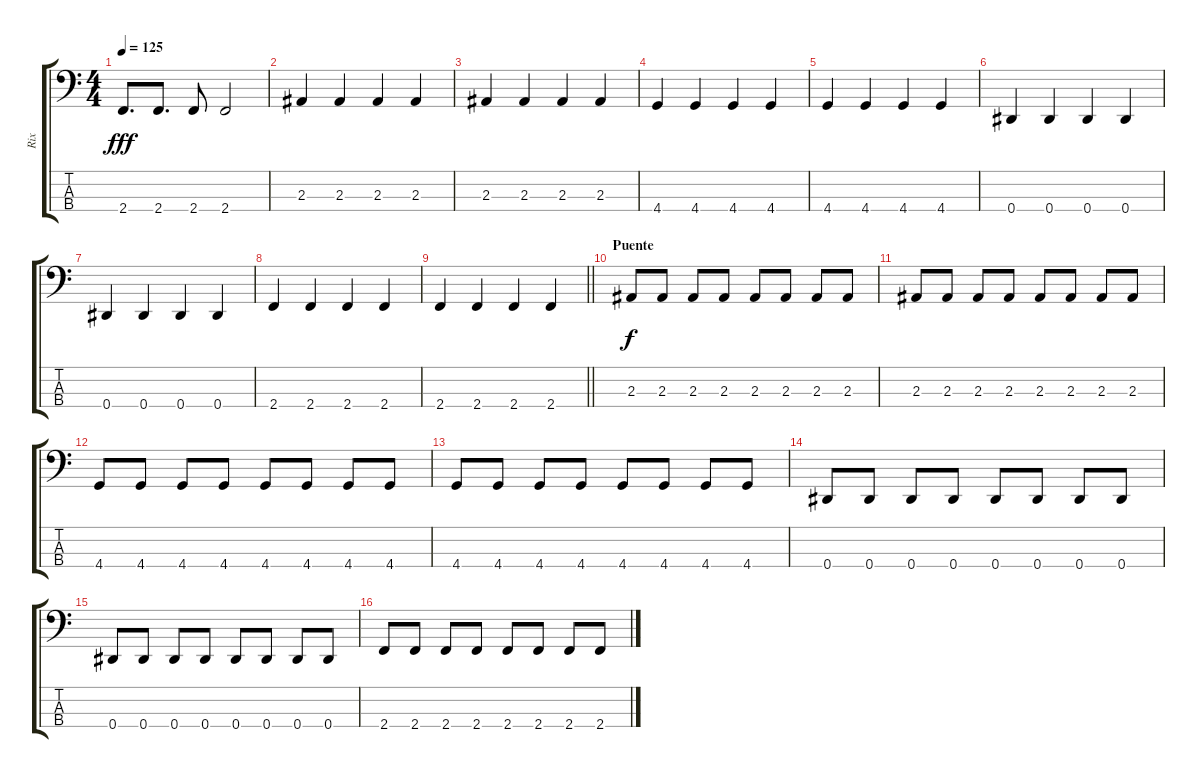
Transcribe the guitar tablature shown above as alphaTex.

\track ("Rix" "Rix") {instrument electricbasspick}
\staff {score tabs}
\tuning (Gb2 Db2 Ab1 Eb1) {hide}
\ts (4 4)
\tempo 125
\clef f4
\ks c
2.4.8{d dy fff} 2.4.8{d} 2.4.8 2.4.2 |
2.3.4 2.3.4 2.3.4 2.3.4 |
2.3.4 2.3.4 2.3.4 2.3.4 |
4.4.4 4.4.4 4.4.4 4.4.4 |
4.4.4 4.4.4 4.4.4 4.4.4 |
0.4.4 0.4.4 0.4.4 0.4.4 |
0.4.4 0.4.4 0.4.4 0.4.4 |
2.4.4 2.4.4 2.4.4 2.4.4 |
\barLineRight lightlight
2.4.4 2.4.4 2.4.4 2.4.4 |
\section ("" "Puente")
2.3.8{dy f} 2.3.8 2.3.8 2.3.8 2.3.8 2.3.8 2.3.8 2.3.8 |
2.3.8 2.3.8 2.3.8 2.3.8 2.3.8 2.3.8 2.3.8 2.3.8 |
4.4.8 4.4.8 4.4.8 4.4.8 4.4.8 4.4.8 4.4.8 4.4.8 |
4.4.8 4.4.8 4.4.8 4.4.8 4.4.8 4.4.8 4.4.8 4.4.8 |
0.4.8 0.4.8 0.4.8 0.4.8 0.4.8 0.4.8 0.4.8 0.4.8 |
0.4.8 0.4.8 0.4.8 0.4.8 0.4.8 0.4.8 0.4.8 0.4.8 |
2.4.8 2.4.8 2.4.8 2.4.8 2.4.8 2.4.8 2.4.8 2.4.8
